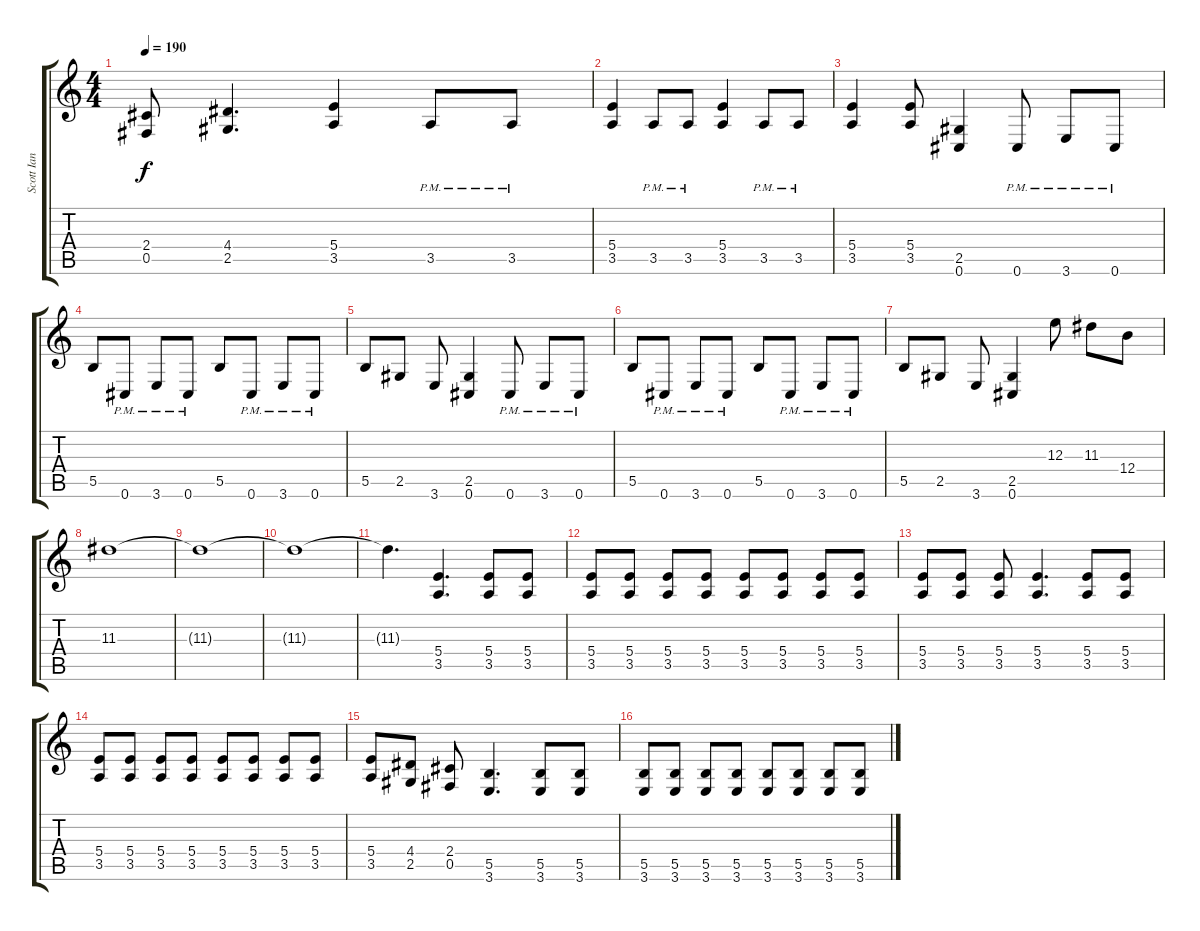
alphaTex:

\track ("Scott Ian" "Scott Ian") {instrument distortionguitar}
\staff {score tabs}
\tuning (Db4 Ab3 E3 B2 Gb2 Db2) {hide}
\ts (4 4)
\tempo 190
\clef g2
\ks c
(2.4 0.5).8{dy f} (4.4 2.5).4{d} (5.4 3.5).4 3.5{pm}.8 3.5{pm}.8 |
(5.4 3.5).4 3.5{pm}.8 3.5{pm}.8 (5.4 3.5).4 3.5{pm}.8 3.5{pm}.8 |
(5.4 3.5).4 (5.4 3.5).8 (2.5 0.6).4 0.6{pm}.8 3.6{pm}.8 0.6{pm}.8 |
5.5.8 0.6{pm}.8 3.6{pm}.8 0.6{pm}.8 5.5.8 0.6{pm}.8 3.6{pm}.8 0.6{pm}.8 |
5.5.8 2.5.8 3.6.8 (2.5 0.6).4 0.6{pm}.8 3.6{pm}.8 0.6{pm}.8 |
5.5.8 0.6{pm}.8 3.6{pm}.8 0.6{pm}.8 5.5.8 0.6{pm}.8 3.6{pm}.8 0.6{pm}.8 |
5.5.8 2.5.8 3.6.8 (2.5 0.6).4 12.3.8 11.3.8 12.4.8 |
11.3.1 |
11.3{t}.1 |
11.3{t}.1 |
11.3{t}.4{d} (5.4 3.5).4{d} (5.4 3.5).8 (5.4 3.5).8 |
(5.4 3.5).8 (5.4 3.5).8 (5.4 3.5).8 (5.4 3.5).8 (5.4 3.5).8 (5.4 3.5).8 (5.4 3.5).8 (5.4 3.5).8 |
(5.4 3.5).8 (5.4 3.5).8 (5.4 3.5).8 (5.4 3.5).4{d} (5.4 3.5).8 (5.4 3.5).8 |
(5.4 3.5).8 (5.4 3.5).8 (5.4 3.5).8 (5.4 3.5).8 (5.4 3.5).8 (5.4 3.5).8 (5.4 3.5).8 (5.4 3.5).8 |
(5.4 3.5).8 (4.4 2.5).8 (2.4 0.5).8 (5.5 3.6).4{d} (5.5 3.6).8 (5.5 3.6).8 |
(5.5 3.6).8 (5.5 3.6).8 (5.5 3.6).8 (5.5 3.6).8 (5.5 3.6).8 (5.5 3.6).8 (5.5 3.6).8 (5.5 3.6).8
